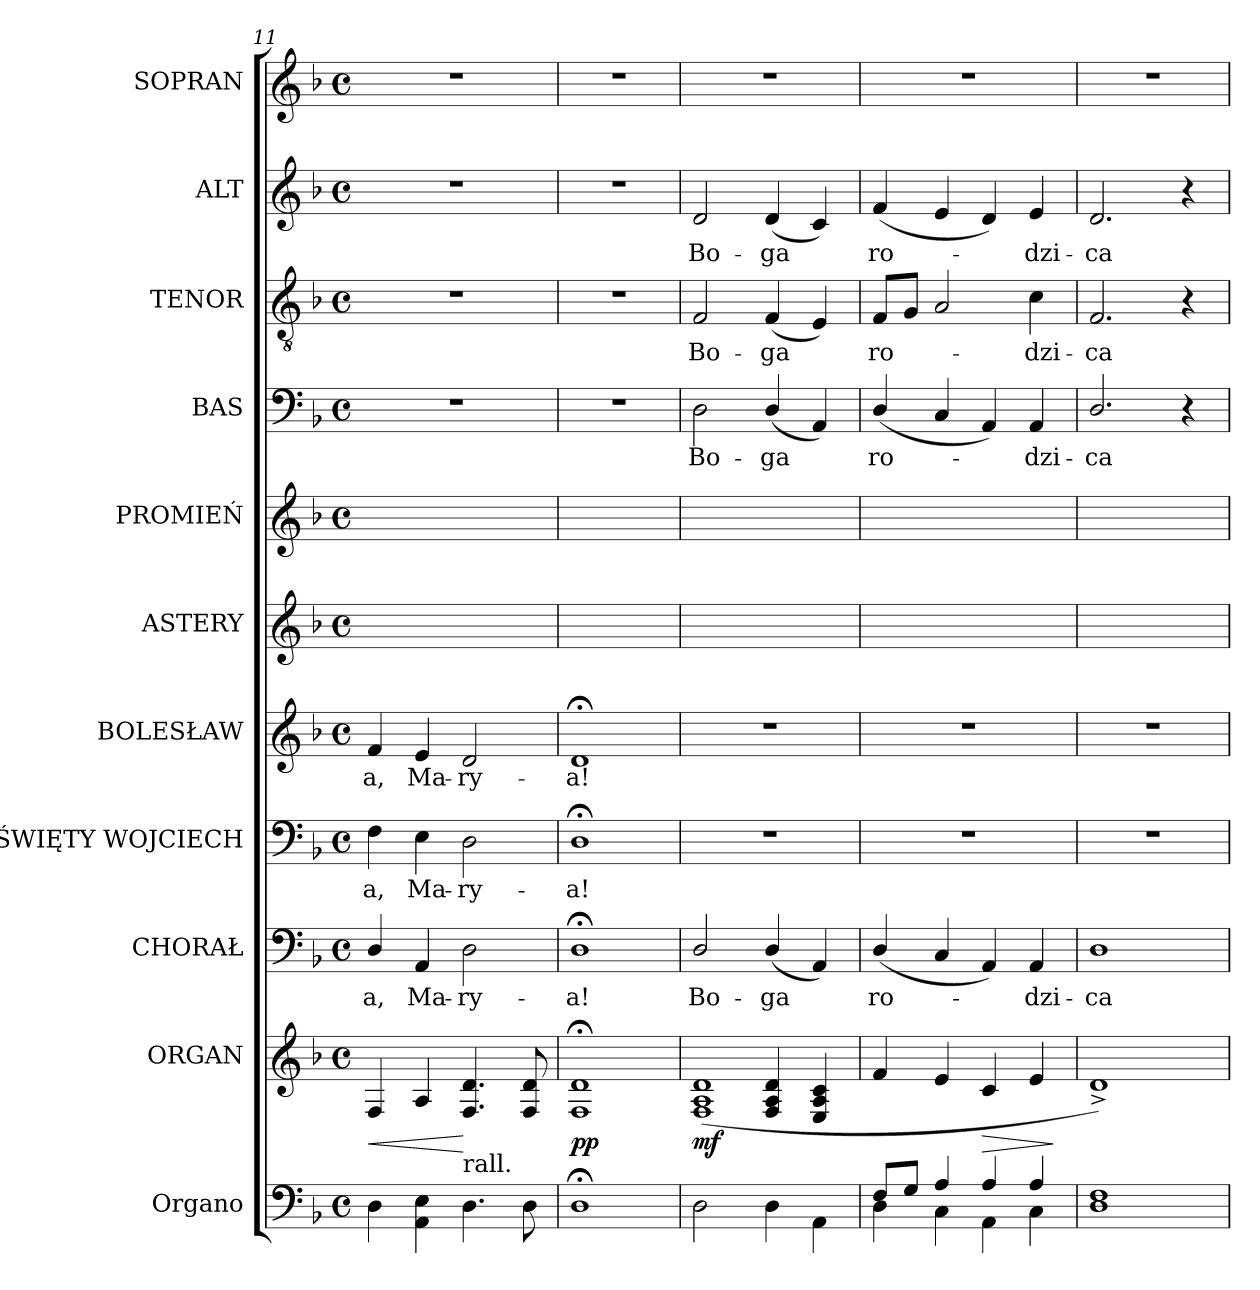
**kern	**kern	**dynam	**kern	**text	**kern	**text	**kern	**text	**kern	**kern	**kern	**text	**kern	**text	**kern	**text	**kern
*part11	*part10	*part10	*part9	*part9	*part8	*part8	*part7	*part7	*part6	*part5	*part4	*part4	*part3	*part3	*part2	*part2	*part1
*staff11	*staff10	*staff10	*staff9	*staff9	*staff8	*staff8	*staff7	*staff7	*staff6	*staff5	*staff4	*staff4	*staff3	*staff3	*staff2	*staff2	*staff1
*I"Organo	*I"ORGAN	*	*I"CHORAŁ	*	*I"ŚWIĘTY WOJCIECH	*	*I"BOLESŁAW	*	*I"ASTERY	*I"PROMIEŃ	*I"BAS	*	*I"TENOR	*	*I"ALT	*	*I"SOPRAN
*	*I'Org.	*	*	*	*	*	*	*	*	*	*I'B.	*	*I'T.	*	*I'A.	*	*I'S.
*clefF4	*clefG2	*	*clefF4	*	*clefF4	*	*clefG2	*	*clefG2	*clefG2	*clefF4	*	*clefGv2	*	*clefG2	*	*clefG2
*k[b-]	*k[b-]	*	*k[b-]	*	*k[b-]	*	*k[b-]	*	*k[b-]	*k[b-]	*k[b-]	*	*k[b-]	*	*k[b-]	*	*k[b-]
*d:	*d:	*	*d:	*	*d:	*	*d:	*	*d:	*d:	*d:	*	*d:	*	*d:	*	*d:
*M4/4	*M4/4	*	*M4/4	*	*M4/4	*	*M4/4	*	*M4/4	*M4/4	*M4/4	*	*M4/4	*	*M4/4	*	*M4/4
*met(c)	*met(c)	*	*met(c)	*	*met(c)	*	*met(c)	*	*met(c)	*met(c)	*met(c)	*	*met(c)	*	*met(c)	*	*met(c)
=11	=11	=11	=11	=11	=11	=11	=11	=11	=11	=11	=11	=11	=11	=11	=11	=11	=11
!	!	!LO:HP:b	!	!	!	!	!	!	!	!	!	!	!	!	!	!	!
4D\	4F/	<	4D/	-a,	4F\	-a,	4f/	-a,	1ryy	1ryy	1r	.	1r	.	1r	.	1r
4AA\ 4E\	4A/	.	4AA/	Ma-	4E\	Ma-	4e/	Ma-	.	.	.	.	.	.	.	.	.
!	!LO:TX:b:t=rall.	!	!	!	!	!	!	!	!	!	!	!	!	!	!	!	!
4.D\	4.F/ 4.d/	[	2D\	-ry-	2D\	-ry-	2d/	-ry-	.	.	.	.	.	.	.	.	.
8D\	8F/ 8d/	.	.	.	.	.	.	.	.	.	.	.	.	.	.	.	.
=12	=12	=12	=12	=12	=12	=12	=12	=12	=12	=12	=12	=12	=12	=12	=12	=12	=12
1D;<	1F;< 1d;<	pp	1D;<	-a!	1D;<	-a!	1d;<	-a!	1ryy	1ryy	1r	.	1r	.	1r	.	1r
=13	=13	=13	=13	=13	=13	=13	=13	=13	=13	=13	=13	=13	=13	=13	=13	=13	=13
!	!LO:N:vis=1	!	!	!	!	!	!	!	!	!	!	!	!	!	!	!	!
2D\	(2F/ 2A/ 2d/	mf	2D/	Bo-	1r	.	1r	.	1ryy	1ryy	2D\	Bo-	2F/	Bo-	2d/	Bo-	1r
4D\	4F/ 4A/ 4d/	.	(4D/	-ga	.	.	.	.	.	.	(4D/	-ga	(4F/	-ga	(4d/	-ga	.
4AA\	4E/ 4A/ 4c/	.	4AA/)	.	.	.	.	.	.	.	4AA/)	.	4E/)	.	4c/)	.	.
=14	=14	=14	=14	=14	=14	=14	=14	=14	=14	=14	=14	=14	=14	=14	=14	=14	=14
*^	*	*	*	*	*	*	*	*	*	*	*	*	*	*	*	*	*
8F/L	4D\	4f/	.	(4D/	ro-	1r	.	1r	.	1ryy	1ryy	(4D/	ro-	8F/L	ro-	(4f/	ro-	1r
8G/J	.	.	.	.	.	.	.	.	.	.	.	.	.	8G/J	.	.	.	.
4A/	4C\	4e/	.	4C/	.	.	.	.	.	.	.	4C/	.	2A/	.	4e/	.	.
!	!	!	!LO:HP:b	!	!	!	!	!	!	!	!	!	!	!	!	!	!	!
4A/	4AA\	4c/	>	4AA/)	.	.	.	.	.	.	.	4AA/)	.	.	.	4d/)	.	.
4A/	4C\	4e/	.	4AA/	-dzi-	.	.	.	.	.	.	4AA/	-dzi-	4c\	-dzi-	4e/	-dzi-	.
*v	*v	*	*	*	*	*	*	*	*	*	*	*	*	*	*	*	*	*
.	.	]	.	.	.	.	.	.	.	.	.	.	.	.	.	.	.
=15	=15	=15	=15	=15	=15	=15	=15	=15	=15	=15	=15	=15	=15	=15	=15	=15	=15
1D 1F	1d^)	.	1D	-ca	1r	.	1r	.	1ryy	1ryy	2.D/	-ca	2.F/	-ca	2.d/	-ca	1r
.	.	.	.	.	.	.	.	.	.	.	4r	.	4r	.	4r	.	.
=	=	=	=	=	=	=	=	=	=	=	=	=	=	=	=	=	=
*-	*-	*-	*-	*-	*-	*-	*-	*-	*-	*-	*-	*-	*-	*-	*-	*-	*-
